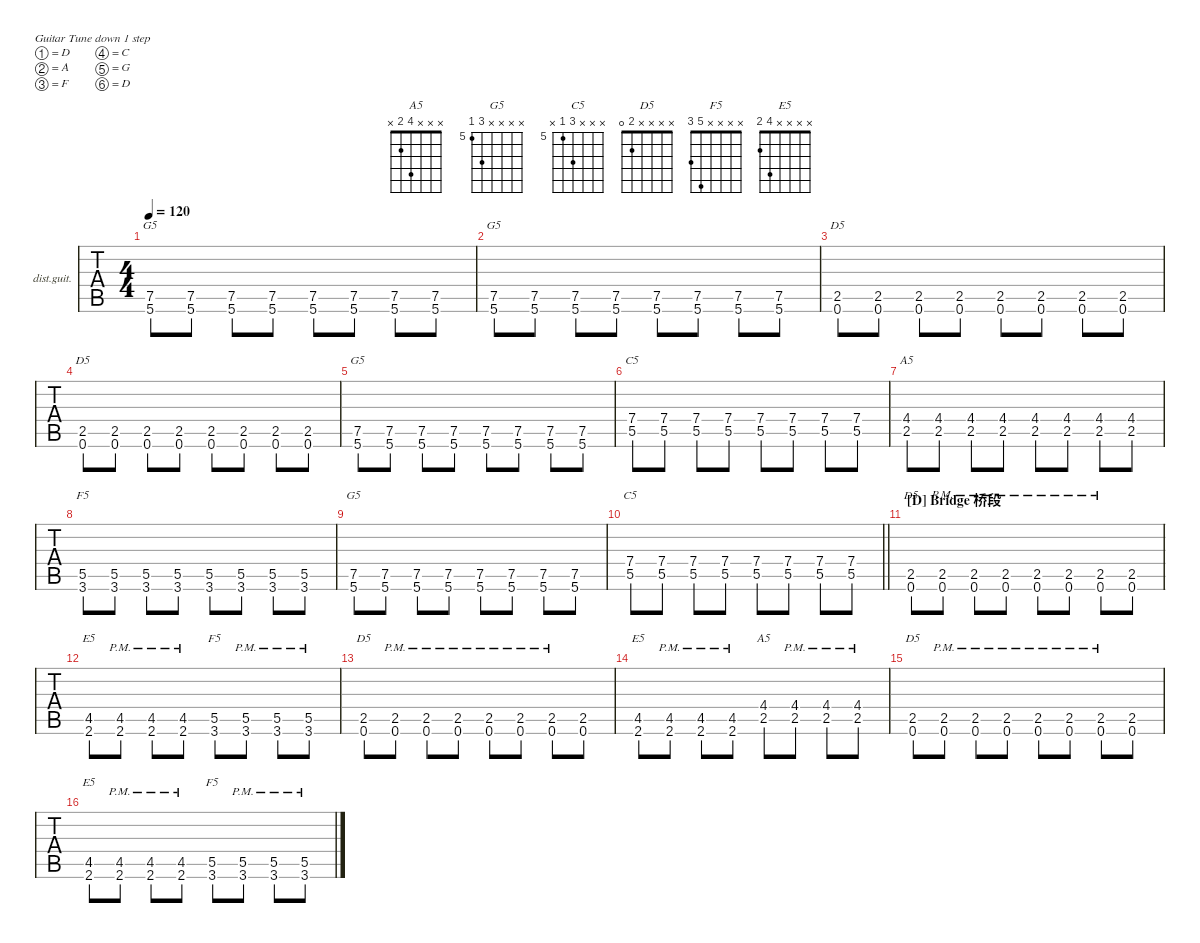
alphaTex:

\defaultSystemsLayout 4
\hideDynamics
\bracketExtendMode nobrackets
\firstSystemTrackNameOrientation horizontal
\track ("Distortion Guitar" "dist.guit.") {instrument distortionguitar}
\staff {tabs}
\tuning (D4 A3 F3 C3 G2 D2)
\chord ("A5" x x x 4 2 x) {showfingering false}
\chord ("G5" x x x x 7 5) {firstfret 5 showfingering false}
\chord ("C5" x x x 7 5 x) {firstfret 5 showfingering false}
\chord ("D5" x x x x 2 0) {showfingering false}
\chord ("F5" x x x x 5 3) {showfingering false}
\chord ("E5" x x x x 4 2) {showfingering false}
\ts (4 4)
\tempo 120
\clef g2
\ks dminor
(7.5{acc forcenatural} 5.6{acc forcenatural}).8{ch "G5" dy mf} (7.5{acc forcenatural} 5.6{acc forcenatural}).8 (7.5{acc forcenatural} 5.6{acc forcenatural}).8 (7.5{acc forcenatural} 5.6{acc forcenatural}).8 (7.5{acc forcenatural} 5.6{acc forcenatural}).8 (7.5{acc forcenatural} 5.6{acc forcenatural}).8 (7.5{acc forcenatural} 5.6{acc forcenatural}).8 (7.5{acc forcenatural} 5.6{acc forcenatural}).8 |
(7.5{acc forcenatural} 5.6{acc forcenatural}).8{ch "G5"} (7.5{acc forcenatural} 5.6{acc forcenatural}).8 (7.5{acc forcenatural} 5.6{acc forcenatural}).8 (7.5{acc forcenatural} 5.6{acc forcenatural}).8 (7.5{acc forcenatural} 5.6{acc forcenatural}).8 (7.5{acc forcenatural} 5.6{acc forcenatural}).8 (7.5{acc forcenatural} 5.6{acc forcenatural}).8 (7.5{acc forcenatural} 5.6{acc forcenatural}).8 |
(0.6{acc forcenatural} 2.5{acc forcenatural}).8{ch "D5"} (0.6{acc forcenatural} 2.5{acc forcenatural}).8 (0.6{acc forcenatural} 2.5{acc forcenatural}).8 (0.6{acc forcenatural} 2.5{acc forcenatural}).8 (0.6{acc forcenatural} 2.5{acc forcenatural}).8 (0.6{acc forcenatural} 2.5{acc forcenatural}).8 (0.6{acc forcenatural} 2.5{acc forcenatural}).8 (0.6{acc forcenatural} 2.5{acc forcenatural}).8 |
(0.6{acc forcenatural} 2.5{acc forcenatural}).8{ch "D5"} (0.6{acc forcenatural} 2.5{acc forcenatural}).8 (0.6{acc forcenatural} 2.5{acc forcenatural}).8 (0.6{acc forcenatural} 2.5{acc forcenatural}).8 (0.6{acc forcenatural} 2.5{acc forcenatural}).8 (0.6{acc forcenatural} 2.5{acc forcenatural}).8 (0.6{acc forcenatural} 2.5{acc forcenatural}).8 (0.6{acc forcenatural} 2.5{acc forcenatural}).8 |
(7.5{acc forcenatural} 5.6{acc forcenatural}).8{ch "G5"} (7.5{acc forcenatural} 5.6{acc forcenatural}).8 (7.5{acc forcenatural} 5.6{acc forcenatural}).8 (7.5{acc forcenatural} 5.6{acc forcenatural}).8 (7.5{acc forcenatural} 5.6{acc forcenatural}).8 (7.5{acc forcenatural} 5.6{acc forcenatural}).8 (7.5{acc forcenatural} 5.6{acc forcenatural}).8 (7.5{acc forcenatural} 5.6{acc forcenatural}).8 |
(5.5{acc forcenatural} 7.4{acc forcenatural}).8{ch "C5"} (5.5{acc forcenatural} 7.4{acc forcenatural}).8 (5.5{acc forcenatural} 7.4{acc forcenatural}).8 (5.5{acc forcenatural} 7.4{acc forcenatural}).8 (5.5{acc forcenatural} 7.4{acc forcenatural}).8 (5.5{acc forcenatural} 7.4{acc forcenatural}).8 (5.5{acc forcenatural} 7.4{acc forcenatural}).8 (5.5{acc forcenatural} 7.4{acc forcenatural}).8 |
(2.5{acc forcenatural} 4.4{acc forcenatural}).8{ch "A5"} (2.5{acc forcenatural} 4.4{acc forcenatural}).8 (2.5{acc forcenatural} 4.4{acc forcenatural}).8 (2.5{acc forcenatural} 4.4{acc forcenatural}).8 (2.5{acc forcenatural} 4.4{acc forcenatural}).8 (2.5{acc forcenatural} 4.4{acc forcenatural}).8 (2.5{acc forcenatural} 4.4{acc forcenatural}).8 (2.5{acc forcenatural} 4.4{acc forcenatural}).8 |
(3.6{acc forcenatural} 5.5{acc forcenatural}).8{ch "F5"} (3.6{acc forcenatural} 5.5{acc forcenatural}).8 (3.6{acc forcenatural} 5.5{acc forcenatural}).8 (3.6{acc forcenatural} 5.5{acc forcenatural}).8 (3.6{acc forcenatural} 5.5{acc forcenatural}).8 (3.6{acc forcenatural} 5.5{acc forcenatural}).8 (3.6{acc forcenatural} 5.5{acc forcenatural}).8 (3.6{acc forcenatural} 5.5{acc forcenatural}).8 |
(7.5{acc forcenatural} 5.6{acc forcenatural}).8{ch "G5"} (7.5{acc forcenatural} 5.6{acc forcenatural}).8 (7.5{acc forcenatural} 5.6{acc forcenatural}).8 (7.5{acc forcenatural} 5.6{acc forcenatural}).8 (7.5{acc forcenatural} 5.6{acc forcenatural}).8 (7.5{acc forcenatural} 5.6{acc forcenatural}).8 (7.5{acc forcenatural} 5.6{acc forcenatural}).8 (7.5{acc forcenatural} 5.6{acc forcenatural}).8 |
\barLineRight lightlight
(5.5{acc forcenatural} 7.4{acc forcenatural}).8{ch "C5"} (5.5{acc forcenatural} 7.4{acc forcenatural}).8 (5.5{acc forcenatural} 7.4{acc forcenatural}).8 (5.5{acc forcenatural} 7.4{acc forcenatural}).8 (5.5{acc forcenatural} 7.4{acc forcenatural}).8 (5.5{acc forcenatural} 7.4{acc forcenatural}).8 (5.5{acc forcenatural} 7.4{acc forcenatural}).8 (5.5{acc forcenatural} 7.4{acc forcenatural}).8 |
\section ("D" "Bridge 桥段")
(0.6{acc forcenatural} 2.5{acc forcenatural}).8{ch "D5"} (0.6{pm acc forcenatural} 2.5{pm acc forcenatural}).8 (0.6{pm acc forcenatural} 2.5{pm acc forcenatural}).8 (0.6{pm acc forcenatural} 2.5{pm acc forcenatural}).8 (0.6{pm acc forcenatural} 2.5{pm acc forcenatural}).8 (0.6{pm acc forcenatural} 2.5{pm acc forcenatural}).8 (0.6{pm acc forcenatural} 2.5{pm acc forcenatural}).8 (0.6{acc forcenatural} 2.5{acc forcenatural}).8 |
(2.6{acc forcenatural} 4.5{acc forcenatural}).8{ch "E5"} (2.6{pm acc forcenatural} 4.5{pm acc forcenatural}).8 (2.6{pm acc forcenatural} 4.5{pm acc forcenatural}).8 (2.6{pm acc forcenatural} 4.5{pm acc forcenatural}).8 (3.6{acc forcenatural} 5.5{acc forcenatural}).8{ch "F5"} (3.6{pm acc forcenatural} 5.5{pm acc forcenatural}).8 (3.6{pm acc forcenatural} 5.5{pm acc forcenatural}).8 (3.6{pm acc forcenatural} 5.5{pm acc forcenatural}).8 |
(0.6{acc forcenatural} 2.5{acc forcenatural}).8{ch "D5"} (0.6{pm acc forcenatural} 2.5{pm acc forcenatural}).8 (0.6{pm acc forcenatural} 2.5{pm acc forcenatural}).8 (0.6{pm acc forcenatural} 2.5{pm acc forcenatural}).8 (0.6{pm acc forcenatural} 2.5{pm acc forcenatural}).8 (0.6{pm acc forcenatural} 2.5{pm acc forcenatural}).8 (0.6{pm acc forcenatural} 2.5{pm acc forcenatural}).8 (0.6{acc forcenatural} 2.5{acc forcenatural}).8 |
(2.6{acc forcenatural} 4.5{acc forcenatural}).8{ch "E5"} (2.6{pm acc forcenatural} 4.5{pm acc forcenatural}).8 (2.6{pm acc forcenatural} 4.5{pm acc forcenatural}).8 (2.6{pm acc forcenatural} 4.5{pm acc forcenatural}).8 (2.5{acc forcenatural} 4.4{acc forcenatural}).8{ch "A5"} (2.5{pm acc forcenatural} 4.4{pm acc forcenatural}).8 (2.5{pm acc forcenatural} 4.4{pm acc forcenatural}).8 (2.5{pm acc forcenatural} 4.4{pm acc forcenatural}).8 |
(0.6{acc forcenatural} 2.5{acc forcenatural}).8{ch "D5"} (0.6{pm acc forcenatural} 2.5{pm acc forcenatural}).8 (0.6{pm acc forcenatural} 2.5{pm acc forcenatural}).8 (0.6{pm acc forcenatural} 2.5{pm acc forcenatural}).8 (0.6{pm acc forcenatural} 2.5{pm acc forcenatural}).8 (0.6{pm acc forcenatural} 2.5{pm acc forcenatural}).8 (0.6{pm acc forcenatural} 2.5{pm acc forcenatural}).8 (0.6{acc forcenatural} 2.5{acc forcenatural}).8 |
(2.6{acc forcenatural} 4.5{acc forcenatural}).8{ch "E5"} (2.6{pm acc forcenatural} 4.5{pm acc forcenatural}).8 (2.6{pm acc forcenatural} 4.5{pm acc forcenatural}).8 (2.6{pm acc forcenatural} 4.5{pm acc forcenatural}).8 (3.6{acc forcenatural} 5.5{acc forcenatural}).8{ch "F5"} (3.6{pm acc forcenatural} 5.5{pm acc forcenatural}).8 (3.6{pm acc forcenatural} 5.5{pm acc forcenatural}).8 (3.6{pm acc forcenatural} 5.5{pm acc forcenatural}).8
